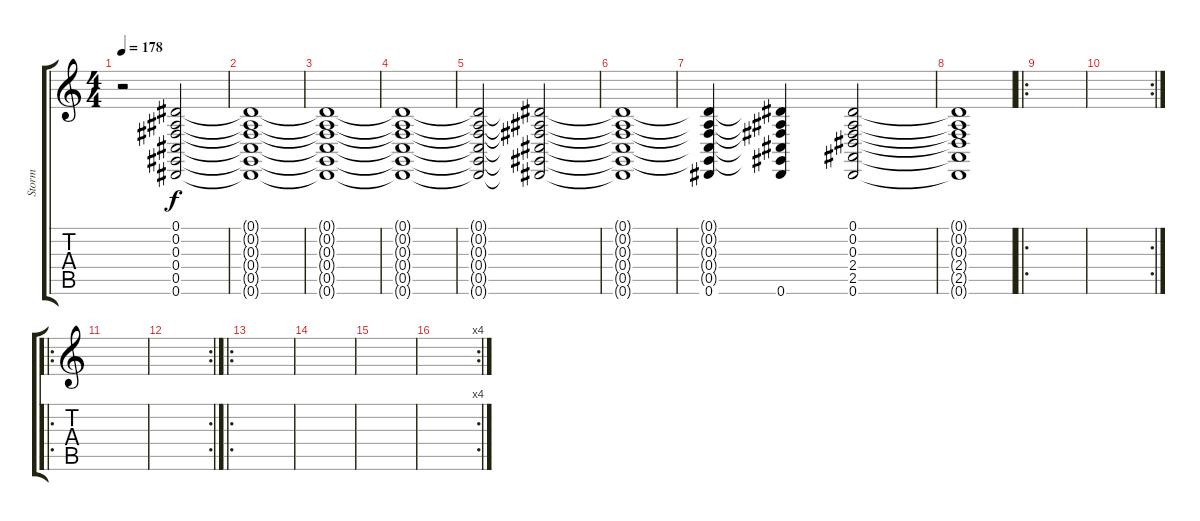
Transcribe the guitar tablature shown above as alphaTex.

\track ("Storm" "Storm") {instrument seashore}
\staff {score tabs}
\tuning (Eb4 Bb3 Gb3 Db3 Ab2 Eb2) {hide}
\ts (4 4)
\tempo 178
\clef g2
\ks c
r.2{dy f instrument seashore} (0.1 0.2 0.3 0.4 0.5 0.6).2 |
(0.1{t} 0.2{t} 0.3{t} 0.4{t} 0.5{t} 0.6{t}).1 |
(0.1{t} 0.2{t} 0.3{t} 0.4{t} 0.5{t} 0.6{t}).1 |
(0.1{t} 0.2{t} 0.3{t} 0.4{t} 0.5{t} 0.6{t}).1 |
(0.1{t} 0.2{t} 0.3{t} 0.4{t} 0.5{t} 0.6{t}).2 (0.1{t} 0.2{t} 0.3{t} 0.4{t} 0.5{t} 0.6{t}).2 |
(0.1{t} 0.2{t} 0.3{t} 0.4{t} 0.5{t} 0.6{t}).1 |
(0.1{t} 0.2{t} 0.3{t} 0.4{t} 0.5{t} 0.6).4 (0.1{t} 0.2{t} 0.3{t} 0.4{t} 0.5{t} 0.6).4 (0.1 0.2 0.3 2.4 2.5 0.6).2 |
(0.1{t} 0.2{t} 0.3{t} 2.4{t} 2.5{t} 0.6{t}).1 |
\ro
|
\rc 2
|
\ro
|
\rc 2
|
\ro
|
|
|
\rc 4
